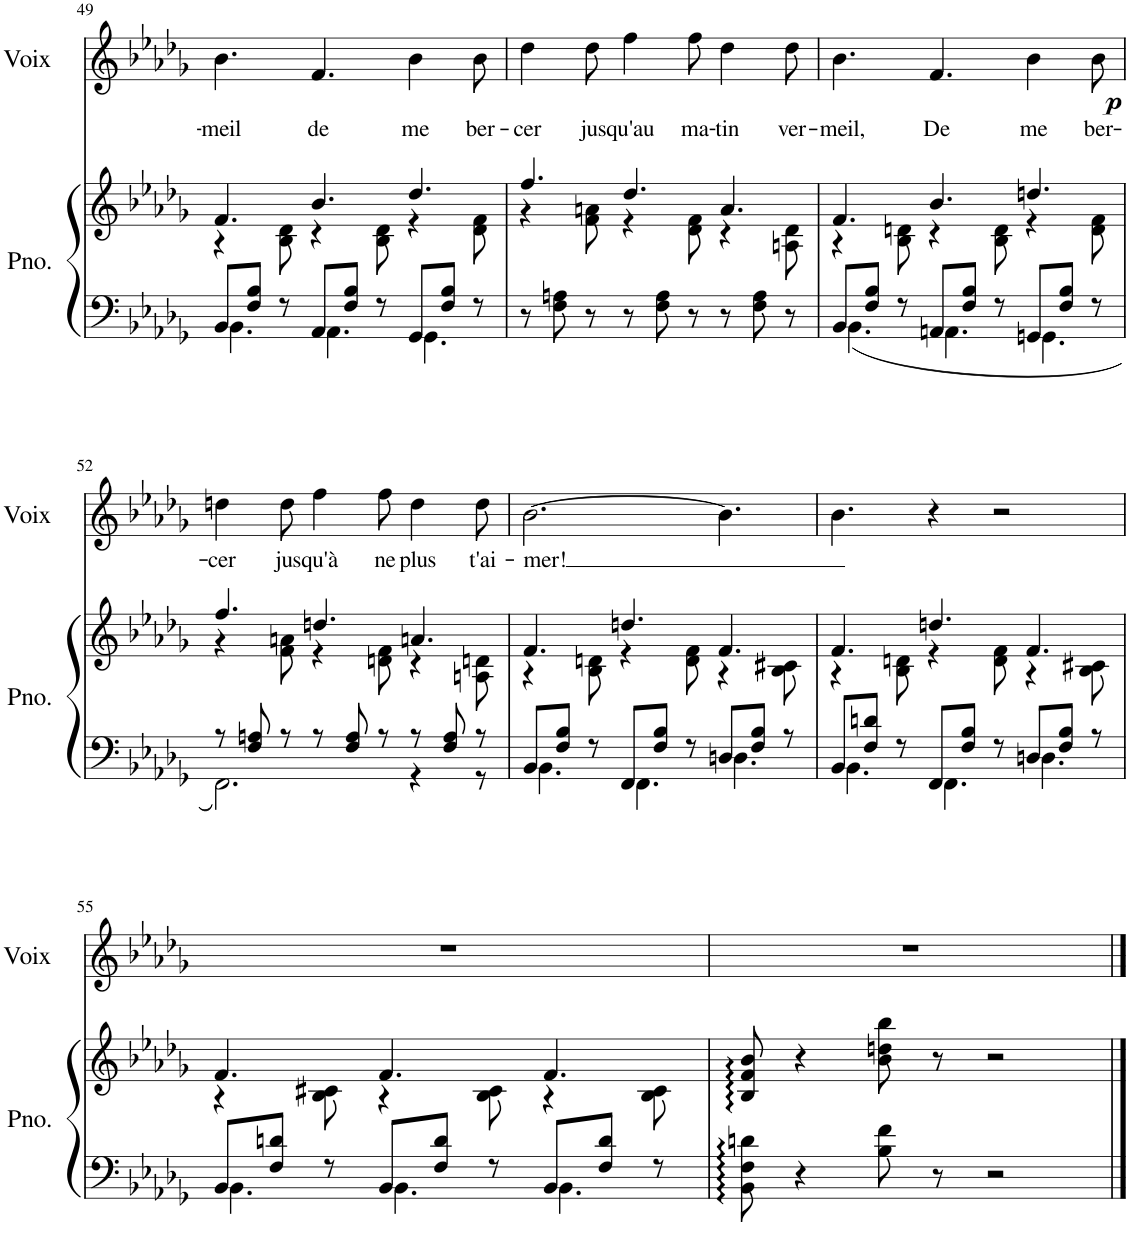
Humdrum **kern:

**kern	**kern	**kern	**text	**dynam
*part2	*part2	*part1	*part1	*part1
*staff3	*staff2	*staff1	*staff1	*staff1
*I"Piano	*	*I"Voix	*	*
*I'Pno.	*	*I'Voix	*	*
!!LO:PB:g=z
*clefF4	*clefG2	*clefG2	*	*
*k[b-e-a-d-g-]	*k[b-e-a-d-g-]	*k[b-e-a-d-g-]	*	*
*M9/8	*M9/8	*M9/8	*	*
=49	=49	=49	=49	=49
*^	*^	*	*	*
!	!	!	!	!	!LO:LY:b	!
8BB-/L	4.BB-\	4.f/	4r	4.b-\	-meil	.
8F/ 8B-/J	.	.	.	.	.	.
8r	.	.	8B-\ 8d-\	.	.	.
!	!	!	!	!	!LO:LY:b	!
8AA-/L	4.AA-\	4.b-/	4r	4.f/	de	.
8F/ 8B-/J	.	.	.	.	.	.
8r	.	.	8B-\ 8d-\	.	.	.
!	!	!	!	!	!LO:LY:b	!
8GG-/L	4.GG-\	4.dd-/	4r	4b-\	me	.
8F/ 8B-/J	.	.	.	.	.	.
!	!	!	!	!	!LO:LY:b	!
8r	.	.	8d-\ 8f\	8b-\	ber-	.
*v	*v	*	*	*	*	*
=50	=50	=50	=50	=50	=50
!	!	!	!	!LO:LY:b	!
8r	4.ff/	4r	4dd-\	-cer	.
8F\ 8An\	.	.	.	.	.
!	!	!	!	!LO:LY:b	!
8r	.	8f\ 8an\	8dd-\	jus-	.
!	!	!	!	!LO:LY:b	!
8r	4.dd-/	4r	4ff\	-qu'au	.
8F\ 8A\	.	.	.	.	.
!	!	!	!	!LO:LY:b	!
8r	.	8d-\ 8f\	8ff\	ma-	.
!	!	!	!	!LO:LY:b	!
8r	4.a/	4r	4dd-\	-tin	.
8F\ 8A\	.	.	.	.	.
!	!	!	!	!LO:LY:b	!
8r	.	8An\ 8d-\	8dd-\	ver-	.
=51	=51	=51	=51	=51	=51
*^	*	*	*	*	*
!	!	!	!	!	!LO:LY:b	!
8BB-/L	4.BB-\	4.f/	4r	4.b-\	-meil,	.
8F/ 8B-/J	.	.	.	.	.	.
8r	.	.	8B-\ 8dn\	.	.	.
!	!	!	!	!	!LO:LY:b	!LO:DY:b
8AA-/L	4.AAn\	4.b-/	4r	4.f/	De	p
8F/ 8B-/J	.	.	.	.	.	.
8r	.	.	8B-\ 8d\	.	.	.
!	!	!	!	!	!LO:LY:b	!
8GG-/L	4.GGn\	4.ddn/	4r	4b-\	me	.
8F/ 8B-/J	.	.	.	.	.	.
!	!	!	!	!	!LO:LY:b	!
8r	.	.	8d\ 8f\	8b-\	ber-	.
!!LO:LB:g=z
=52	=52	=52	=52	=52	=52	=52
!	!	!	!	!	!LO:LY:b	!
8r	2.FF\	4.ff/	4r	4ddn\	-cer	.
8F/ 8An/	.	.	.	.	.	.
!	!	!	!	!	!LO:LY:b	!
8r	.	.	8f\ 8an\	8dd\	jus-	.
!	!	!	!	!	!LO:LY:b	!
8r	.	4.ddn/	4r	4ff\	-qu'à	.
8F/ 8A/	.	.	.	.	.	.
!	!	!	!	!	!LO:LY:b	!
8r	.	.	8dn\ 8f\	8ff\	ne	.
!	!	!	!	!	!LO:LY:b	!
8r	4r	4.an/	4r	4dd\	plus	.
8F/ 8A/	.	.	.	.	.	.
!	!	!	!	!	!LO:LY:b	!
8r	8r	.	8An\ 8dn\	8dd\	t'ai-	.
=53	=53	=53	=53	=53	=53	=53
!	!	!	!	!	!LO:LY:b	!
8BB-/L	4.BB-\	4.f/	4r	[2.b-\	-mer!	.
8F/ 8B-/J	.	.	.	.	.	.
8r	.	.	8B-\ 8dn\	.	.	.
8FF/L	4.FF\	4.ddn/	4r	.	.	.
8F/ 8B-/J	.	.	.	.	.	.
8r	.	.	8d\ 8f\	.	.	.
8Dn/L	4.Dn\	4.f/	4r	4.b-\]	.	.
8F/ 8B-/J	.	.	.	.	.	.
8r	.	.	8B-\ 8c#X\	.	.	.
=54	=54	=54	=54	=54	=54	=54
8BB-/L	4.BB-\	4.f/	4r	4.b-\	.	.
8F/ 8dn/J	.	.	.	.	.	.
8r	.	.	8B-\ 8dn\	.	.	.
8FF/L	4.FF\	4.ddn/	4r	4r	.	.
8F/ 8B-/J	.	.	.	.	.	.
8r	.	.	8d\ 8f\	2r	.	.
8Dn/L	4.Dn\	4.f/	4r	.	.	.
8F/ 8B-/J	.	.	.	.	.	.
8r	.	.	8B-\ 8c#X\	.	.	.
!!LO:LB:g=z
=55	=55	=55	=55	=55	=55	=55
8BB-/L	4.BB-\	4.f/	4r	8%9r	.	.
8F/ 8dn/J	.	.	.	.	.	.
8r	.	.	8B-\ 8c#X\	.	.	.
8BB-/L	4.BB-\	4.f/	4r	.	.	.
8F/ 8d/J	.	.	.	.	.	.
8r	.	.	8B-\ 8c#\	.	.	.
8BB-/L	4.BB-\	4.f/	4r	.	.	.
8F/ 8d/J	.	.	.	.	.	.
8r	.	.	8B-\ 8c#\	.	.	.
*v	*v	*	*	*	*	*
*	*v	*v	*	*	*
=56	=56	=56	=56	=56
8BB-\: 8F\: 8dn\:	8B-/ 8f/ 8b-/	8%9r	.	.
4r	4r	.	.	.
8B-\ 8f\	8b-\ 8ddn\ 8bb-\	.	.	.
8r	8r	.	.	.
2r	2r	.	.	.
==	==	==	==	==
*-	*-	*-	*-	*-
